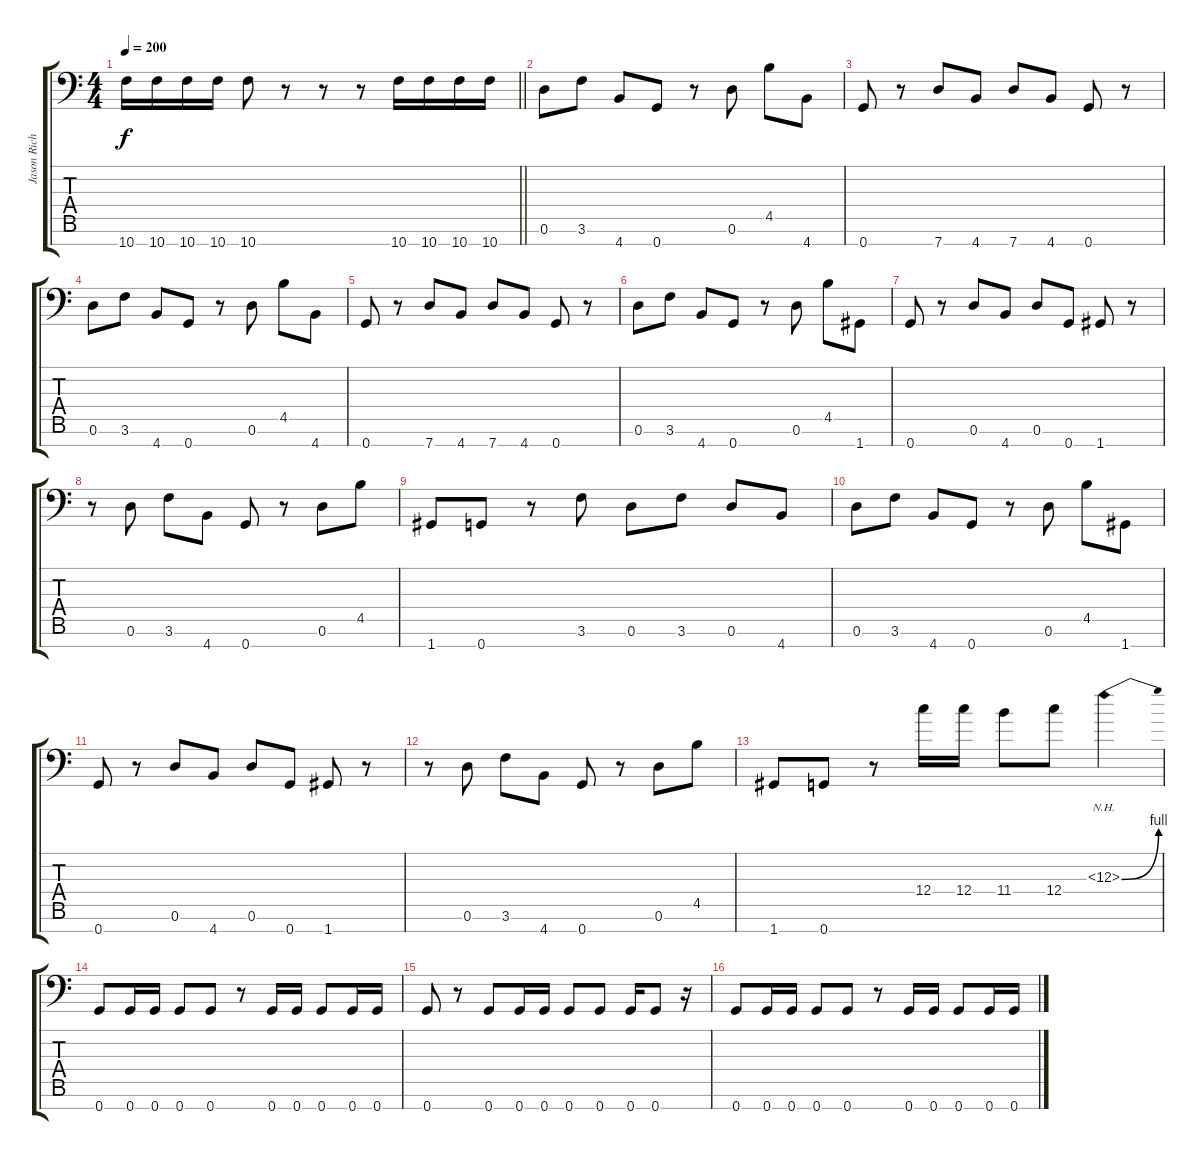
\track ("Jason Richardson - guitar" "Jason Rich") {instrument distortionguitar}
\staff {score tabs}
\tuning (D4 A3 F3 C3 G2 D2 G1) {hide}
\ts (4 4)
\tempo 200
\clef f4
\barLineRight lightlight
\ks c
10.7.16{dy f} 10.7.16 10.7.16 10.7.16 10.7.8 r.8 r.8 r.8 10.7.16 10.7.16 10.7.16 10.7.16 |
\section ("" "")
0.6.8 3.6.8 4.7.8 0.7.8 r.8 0.6.8 4.5.8 4.7.8 |
0.7.8 r.8 7.7.8 4.7.8 7.7.8 4.7.8 0.7.8 r.8 |
0.6.8 3.6.8 4.7.8 0.7.8 r.8 0.6.8 4.5.8 4.7.8 |
0.7.8 r.8 7.7.8 4.7.8 7.7.8 4.7.8 0.7.8 r.8 |
0.6.8 3.6.8 4.7.8 0.7.8 r.8 0.6.8 4.5.8 1.7.8 |
0.7.8 r.8 0.6.8 4.7.8 0.6.8 0.7.8 1.7.8 r.8 |
r.8 0.6.8 3.6.8 4.7.8 0.7.8 r.8 0.6.8 4.5.8 |
1.7.8 0.7.8 r.8 3.6.8 0.6.8 3.6.8 0.6.8 4.7.8 |
0.6.8 3.6.8 4.7.8 0.7.8 r.8 0.6.8 4.5.8 1.7.8 |
0.7.8 r.8 0.6.8 4.7.8 0.6.8 0.7.8 1.7.8 r.8 |
r.8 0.6.8 3.6.8 4.7.8 0.7.8 r.8 0.6.8 4.5.8 |
1.7.8 0.7.8 r.8 12.4.16 12.4.16 11.4.8 12.4.8 12.3{be (bend 0 0 60 4) nh}.4 |
0.7.8 0.7.16 0.7.16 0.7.8 0.7.8 r.8 0.7.16 0.7.16 0.7.8 0.7.16 0.7.16 |
0.7.8 r.8 0.7.8 0.7.16 0.7.16 0.7.8 0.7.8 0.7.16 0.7.8 r.16 |
0.7.8 0.7.16 0.7.16 0.7.8 0.7.8 r.8 0.7.16 0.7.16 0.7.8 0.7.16 0.7.16
